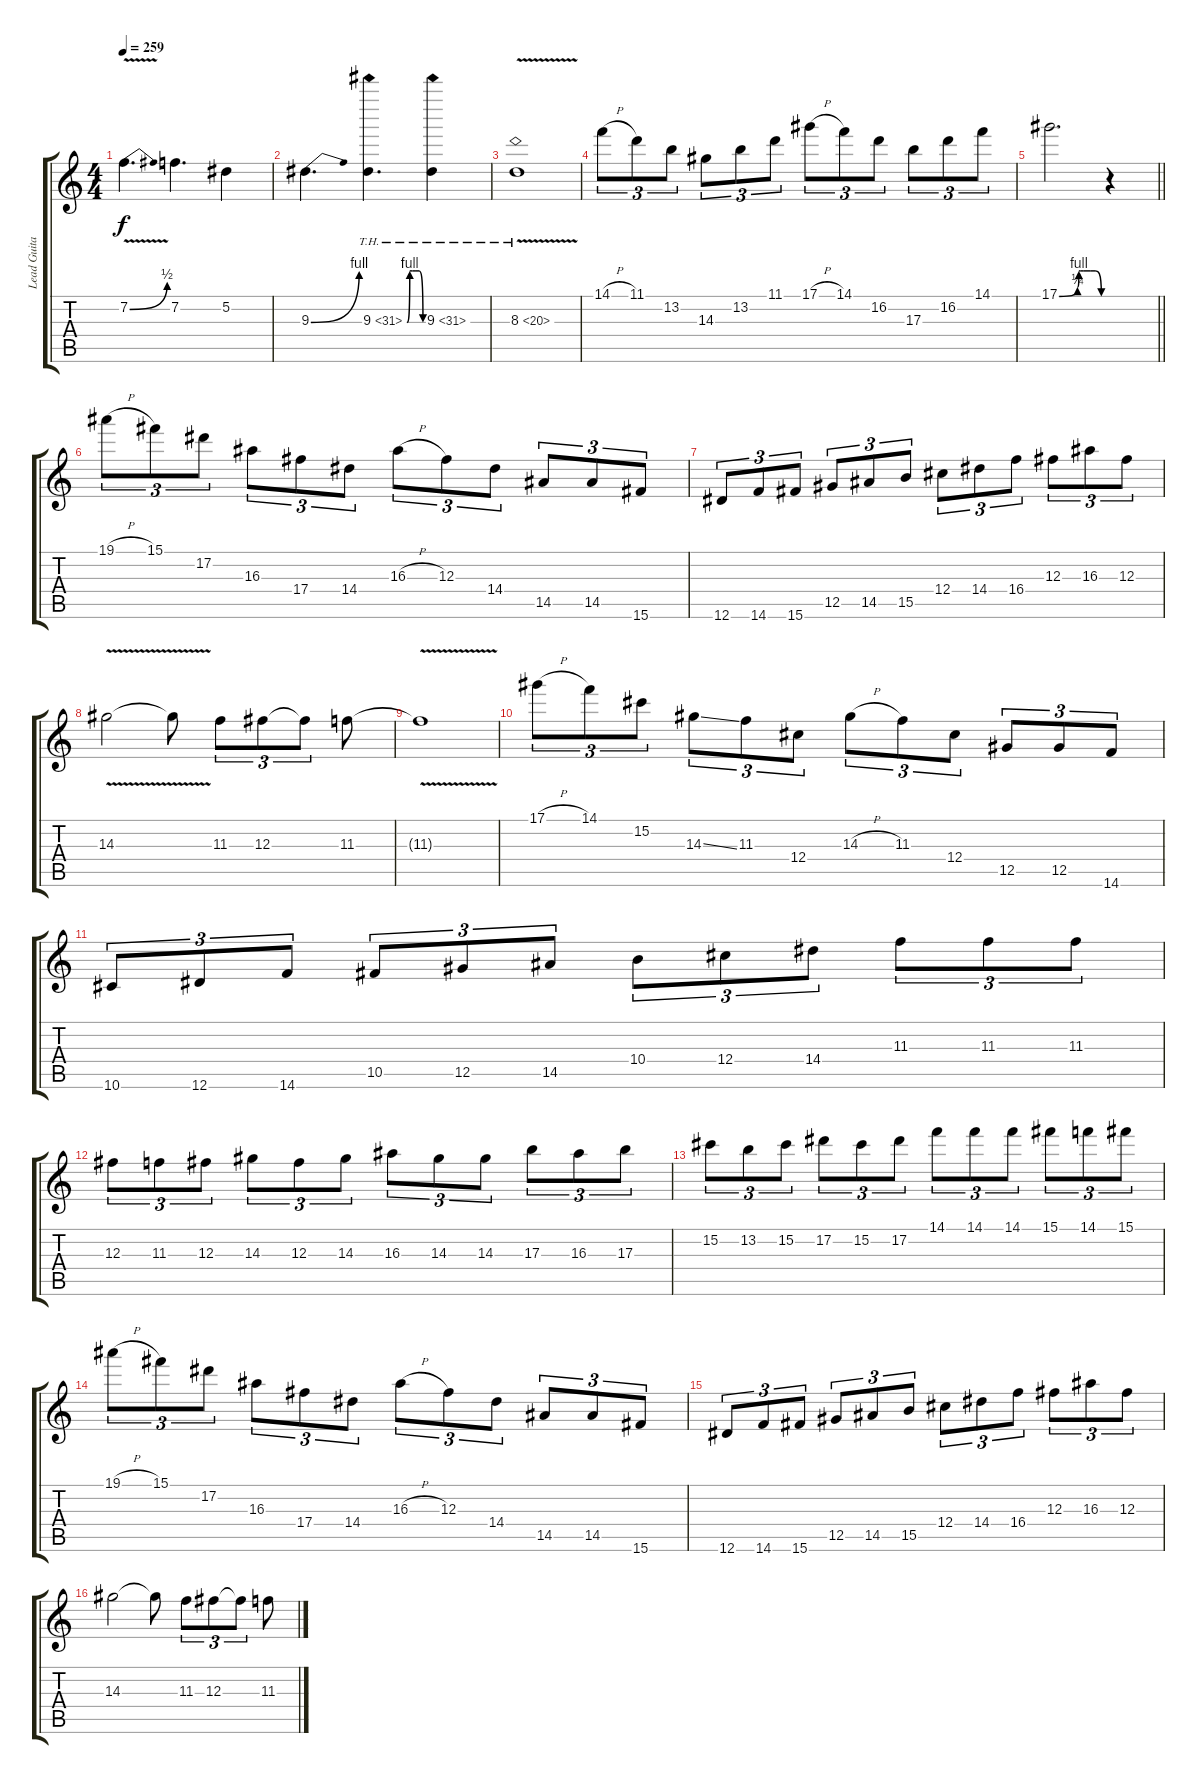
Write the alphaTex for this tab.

\track ("Lead Guitar" "Lead Guita") {instrument overdrivenguitar}
\staff {score tabs}
\tuning (Eb4 Bb3 Gb3 Db3 Ab2 Eb2) {hide}
\ts (4 4)
\tempo 259
\clef g2
\ks c
7.2{be (bend 0 0 60 2) v}.4{d dy f} 7.2.4{d} 5.2.4 |
9.3{be (bend 0 0 60 4)}.4{d} 9.3{be (custom 0 0 10 4 20 4 30 4 45 4 60 0) th 22}.4{d} 9.3{th 22}.4 |
8.3{th 12 v}.1 |
14.1{h}.8{tu (3 2)} 11.1.8{tu (3 2)} 13.2.8{tu (3 2)} 14.3.8{tu (3 2)} 13.2.8{tu (3 2)} 11.1.8{tu (3 2)} 17.1{h}.8{tu (3 2)} 14.1.8{tu (3 2)} 16.2.8{tu (3 2)} 17.3.8{tu (3 2)} 16.2.8{tu (3 2)} 14.1.8{tu (3 2)} |
\barLineRight lightlight
17.1{be (custom 0 0 26 1 28 4 30 4 35 4 45 4 51 4 60 0)}.2{d} r.4 |
19.1{h}.8{tu (3 2)} 15.1.8{tu (3 2)} 17.2.8{tu (3 2)} 16.3.8{tu (3 2)} 17.4.8{tu (3 2)} 14.4.8{tu (3 2)} 16.3{h}.8{tu (3 2)} 12.3.8{tu (3 2)} 14.4.8{tu (3 2)} 14.5.8{tu (3 2)} 14.5.8{tu (3 2)} 15.6.8{tu (3 2)} |
12.6.8{tu (3 2)} 14.6.8{tu (3 2)} 15.6.8{tu (3 2)} 12.5.8{tu (3 2)} 14.5.8{tu (3 2)} 15.5.8{tu (3 2)} 12.4.8{tu (3 2)} 14.4.8{tu (3 2)} 16.4.8{tu (3 2)} 12.3.8{tu (3 2)} 16.3.8{tu (3 2)} 12.3.8{tu (3 2)} |
14.3{v}.2 14.3{t}.8 11.3.8{tu (3 2)} 12.3.8{tu (3 2)} 12.3{t}.8{tu (3 2)} 11.3.8 |
11.3{v t}.1 |
17.1{h}.8{tu (3 2)} 14.1.8{tu (3 2)} 15.2.8{tu (3 2)} 14.3{ss}.8{tu (3 2)} 11.3.8{tu (3 2)} 12.4.8{tu (3 2)} 14.3{h}.8{tu (3 2)} 11.3.8{tu (3 2)} 12.4.8{tu (3 2)} 12.5.8{tu (3 2)} 12.5.8{tu (3 2)} 14.6.8{tu (3 2)} |
10.6.8{tu (3 2)} 12.6.8{tu (3 2)} 14.6.8{tu (3 2)} 10.5.8{tu (3 2)} 12.5.8{tu (3 2)} 14.5.8{tu (3 2)} 10.4.8{tu (3 2)} 12.4.8{tu (3 2)} 14.4.8{tu (3 2)} 11.3.8{tu (3 2)} 11.3.8{tu (3 2)} 11.3.8{tu (3 2)} |
12.3.8{tu (3 2)} 11.3.8{tu (3 2)} 12.3.8{tu (3 2)} 14.3.8{tu (3 2)} 12.3.8{tu (3 2)} 14.3.8{tu (3 2)} 16.3.8{tu (3 2)} 14.3.8{tu (3 2)} 14.3.8{tu (3 2)} 17.3.8{tu (3 2)} 16.3.8{tu (3 2)} 17.3.8{tu (3 2)} |
15.2.8{tu (3 2)} 13.2.8{tu (3 2)} 15.2.8{tu (3 2)} 17.2.8{tu (3 2)} 15.2.8{tu (3 2)} 17.2.8{tu (3 2)} 14.1.8{tu (3 2)} 14.1.8{tu (3 2)} 14.1.8{tu (3 2)} 15.1.8{tu (3 2)} 14.1.8{tu (3 2)} 15.1.8{tu (3 2)} |
19.1{h}.8{tu (3 2)} 15.1.8{tu (3 2)} 17.2.8{tu (3 2)} 16.3.8{tu (3 2)} 17.4.8{tu (3 2)} 14.4.8{tu (3 2)} 16.3{h}.8{tu (3 2)} 12.3.8{tu (3 2)} 14.4.8{tu (3 2)} 14.5.8{tu (3 2)} 14.5.8{tu (3 2)} 15.6.8{tu (3 2)} |
12.6.8{tu (3 2)} 14.6.8{tu (3 2)} 15.6.8{tu (3 2)} 12.5.8{tu (3 2)} 14.5.8{tu (3 2)} 15.5.8{tu (3 2)} 12.4.8{tu (3 2)} 14.4.8{tu (3 2)} 16.4.8{tu (3 2)} 12.3.8{tu (3 2)} 16.3.8{tu (3 2)} 12.3.8{tu (3 2)} |
14.3.2 14.3{t}.8 11.3.8{tu (3 2)} 12.3.8{tu (3 2)} 12.3{t}.8{tu (3 2)} 11.3.8
